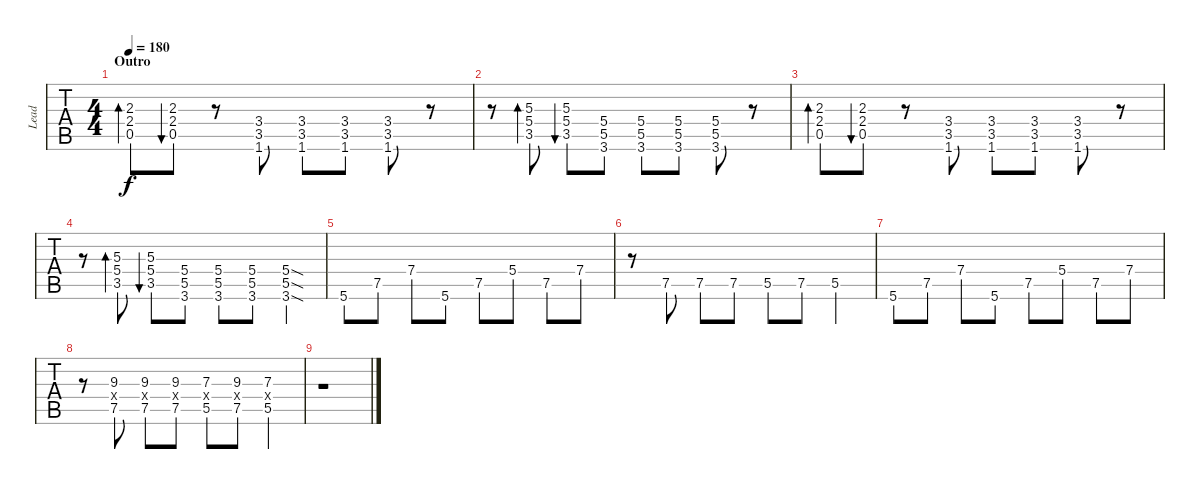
\track ("Lead" "Lead") {instrument overdrivenguitar}
\staff {tabs}
\tuning (E4 B3 G3 D3 A2 E2) {hide}
\ts (4 4)
\section ("" "Outro")
\tempo 180
\clef g2
\ks c
(2.3 2.4 0.5).8{bd 60 dy f balance 4} (2.3 2.4 0.5).8{bu 60} r.8 (3.4 3.5 1.6).8 (3.4 3.5 1.6).8 (3.4 3.5 1.6).8 (3.4 3.5 1.6).8 r.8 |
r.8 (5.3 5.4 3.5).8{bd 60} (5.3 5.4 3.5).8{bu 60} (5.4 5.5 3.6).8 (5.4 5.5 3.6).8 (5.4 5.5 3.6).8 (5.4 5.5 3.6).8 r.8 |
(2.3 2.4 0.5).8{bd 60} (2.3 2.4 0.5).8{bu 60} r.8 (3.4 3.5 1.6).8 (3.4 3.5 1.6).8 (3.4 3.5 1.6).8 (3.4 3.5 1.6).8 r.8 |
r.8 (5.3 5.4 3.5).8{bd 60} (5.3 5.4 3.5).8{bu 60} (5.4 5.5 3.6).8 (5.4 5.5 3.6).8 (5.4 5.5 3.6).8 (5.4{sod} 5.5{sod} 3.6{sod}).4 |
5.6.8{balance 8} 7.5.8 7.4.8 5.6.8 7.5.8 5.4.8 7.5.8 7.4.8 |
r.8 7.5.8 7.5.8 7.5.8 5.5.8 7.5.8 5.5.4 |
5.6.8 7.5.8 7.4.8 5.6.8 7.5.8 5.4.8 7.5.8 7.4.8 |
r.8 (9.3 9.4{x} 7.5).8 (9.3 9.4{x} 7.5).8 (9.3 9.4{x} 7.5).8 (7.3 7.4{x} 5.5).8 (9.3 9.4{x} 7.5).8 (7.3 7.4{x} 5.5).4 |
r.1
